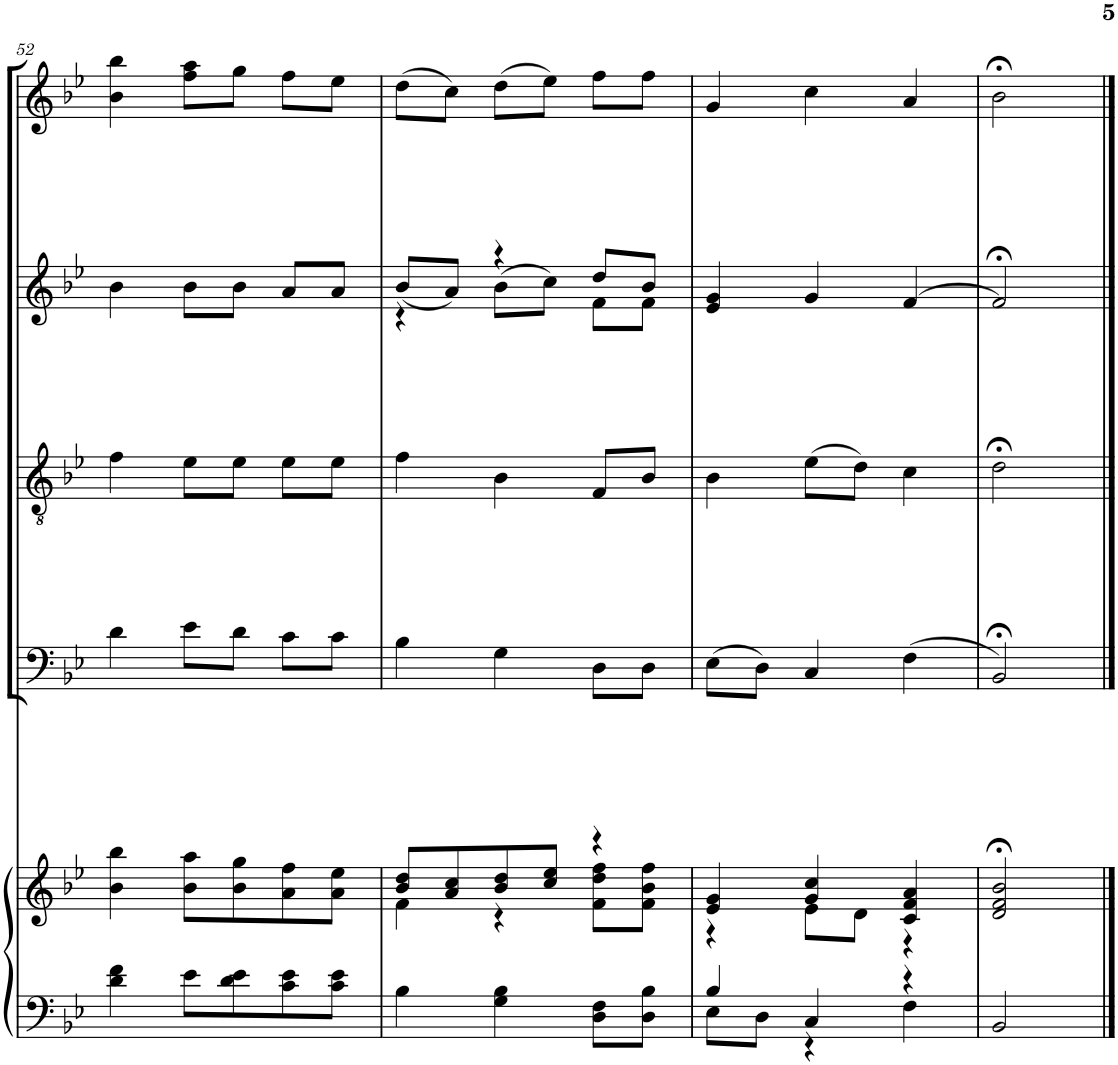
**kern	**kern	**kern	**kern	**kern	**kern
*part5	*part5	*part4	*part3	*part2	*part1
*staff6	*staff5	*staff4	*staff3	*staff2	*staff1
*I"Part 5	*	*I"Part 4	*I"Part 3	*I"Part 2	*I"Part 1
!!LO:PB:g=z
*clefF4	*clefG2	*clefF4	*clefGv2	*clefG2	*clefG2
*k[b-e-]	*k[b-e-]	*k[b-e-]	*k[b-e-]	*k[b-e-]	*k[b-e-]
*M3/4	*M3/4	*M3/4	*M3/4	*M3/4	*M3/4
=52	=52	=52	=52	=52	=52
*^	*	*^	*	*	*
2.ryy	4d\ 4f\	4b-\ 4bb-\	2.ryy	4d\	4f\	4b-\	4b-\ 4bb-\
.	8e-\L	8b-\ 8aa\L	.	8e-\L	8e-\L	8b-\L	8ff\ 8aa\L
.	8d\ 8e-\	8b-\ 8gg\	.	8d\J	8e-\J	8b-\J	8gg\J
.	8c\ 8e-\	8a\ 8ff\	.	8c\L	8e-\L	8a/L	8ff\L
.	8c\ 8e-\J	8a\ 8ee-\J	.	8c\J	8e-\J	8a/J	8ee-\J
=53	=53	=53	=53	=53	=53	=53	=53
*	*	*^	*	*	*	*^	*
2.ryy	4B-\	8b-/ 8dd/L	4f\	2.ryy	4B-\	4f\	(<8b-/L	4r	(>8dd\L
.	.	8a/ 8cc/	.	.	.	.	8a/J)	.	8cc\J)
.	4G\ 4B-\	8b-/ 8dd/	4r	.	4G\	4B-\	4r	(>8b-\L	(>8dd\L
.	.	8cc/ 8ee-/J	.	.	.	.	.	8cc\J)	8ee-\J)
.	8D\ 8F\L	4r	8f\ 8dd\ 8ff\L	.	8D\L	8F/L	8dd/L	8f\L	8ff\L
.	8D\ 8B-\J	.	8f\ 8b-\ 8ff\J	.	8D\J	8B-/J	8b-/J	8f\J	8ff\J
=54	=54	=54	=54	=54	=54	=54	=54	=54	=54
4B-/	8E-\L	4e-/ 4g/	4r	2.ryy	(>8E-\L	4B-\	2.ryy	4e-/ 4g/	4g/
.	8D\J	.	.	.	8D\J)	.	.	.	.
4C/	4r	4g/ 4cc/	8e-\L	.	4C/	(>8e-\L	.	4g/	4cc\
.	.	.	8d\J	.	.	8d\J)	.	.	.
4r	4F\	4c/ 4f/ 4a/	4r	.	(>4F\	4c\	.	[>4f/	4a/
*v	*v	*	*	*	*	*	*	*	*
=55	=55	=55	=55	=55	=55	=55	=55	=55
2BB-/	2.ryy	2d/;< 2f/;< 2b-/;<	2.ryy	2BB-;</)	2d;<\	2.ryy	2f;</]	2b-;<\
4ryy	.	4ryy	.	4ryy	4ryy	.	4ryy	4ryy
*	*v	*v	*	*	*	*v	*v	*
*	*	*v	*v	*	*	*
==	==	==	==	==	==
*-	*-	*-	*-	*-	*-
